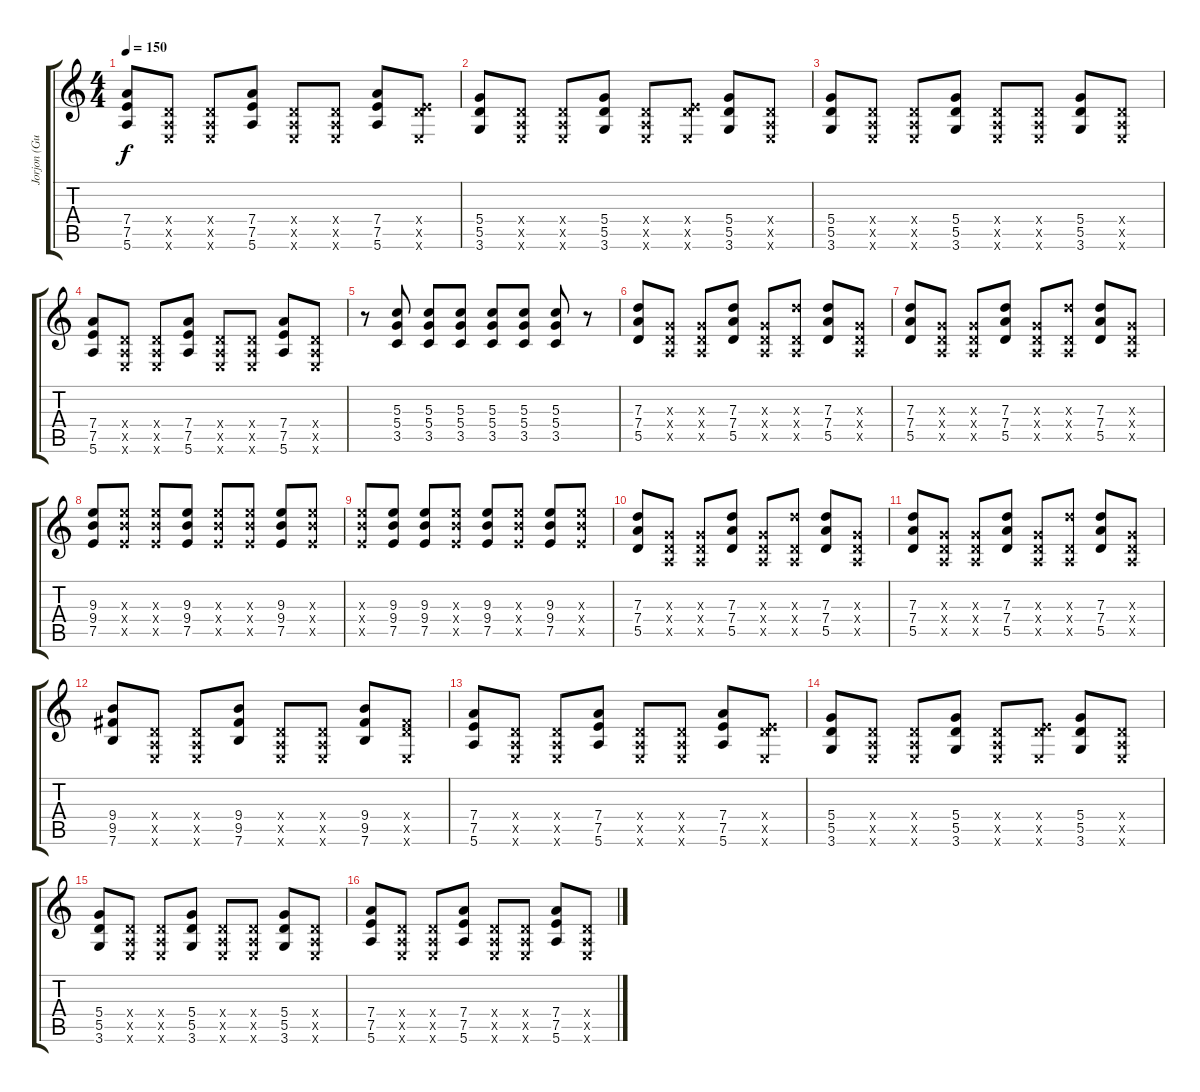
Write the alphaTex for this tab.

\track ("Jorjon (Guitar 1)" "Jorjon (Gu") {instrument distortionguitar}
\staff {score tabs}
\tuning (E4 B3 G3 D3 A2 E2) {hide}
\ts (4 4)
\tempo 150
\clef g2
\ks c
(7.4 7.5 5.6).8{dy f} (0.4{x} 0.5{x} 0.6{x}).8 (0.4{x} 0.5{x} 0.6{x}).8 (7.4 7.5 5.6).8 (0.4{x} 0.5{x} 0.6{x}).8 (0.4{x} 0.5{x} 0.6{x}).8 (7.4 7.5 5.6).8 (0.4{x} 7.5{x} 0.6{x}).8 |
(5.4 5.5 3.6).8 (0.4{x} 0.5{x} 0.6{x}).8 (0.4{x} 0.5{x} 0.6{x}).8 (5.4 5.5 3.6).8 (0.4{x} 0.5{x} 0.6{x}).8 (0.4{x} 7.5{x} 0.6{x}).8 (5.4 5.5 3.6).8 (0.4{x} 0.5{x} 0.6{x}).8 |
(5.4 5.5 3.6).8 (0.4{x} 0.5{x} 0.6{x}).8 (0.4{x} 0.5{x} 0.6{x}).8 (5.4 5.5 3.6).8 (0.4{x} 0.5{x} 0.6{x}).8 (0.4{x} 0.5{x} 0.6{x}).8 (5.4 5.5 3.6).8 (0.4{x} 0.5{x} 0.6{x}).8 |
(7.4 7.5 5.6).8 (0.4{x} 0.5{x} 0.6{x}).8 (0.4{x} 0.5{x} 0.6{x}).8 (7.4 7.5 5.6).8 (0.4{x} 0.5{x} 0.6{x}).8 (0.4{x} 0.5{x} 0.6{x}).8 (7.4 7.5 5.6).8 (0.4{x} 0.5{x} 0.6{x}).8 |
r.8 (5.3 5.4 3.5).8 (5.3 5.4 3.5).8 (5.3 5.4 3.5).8 (5.3 5.4 3.5).8 (5.3 5.4 3.5).8 (5.3 5.4 3.5).8 r.8 |
(7.3 7.4 5.5).8 (0.3{x} 0.4{x} 0.5{x}).8 (0.3{x} 0.4{x} 0.5{x}).8 (7.3 7.4 5.5).8 (0.3{x} 0.4{x} 0.5{x}).8 (7.3{x} 0.4{x} 0.5{x}).8 (7.3 7.4 5.5).8 (0.3{x} 0.4{x} 0.5{x}).8 |
(7.3 7.4 5.5).8 (0.3{x} 0.4{x} 0.5{x}).8 (0.3{x} 0.4{x} 0.5{x}).8 (7.3 7.4 5.5).8 (0.3{x} 0.4{x} 0.5{x}).8 (7.3{x} 0.4{x} 0.5{x}).8 (7.3 7.4 5.5).8 (0.3{x} 0.4{x} 0.5{x}).8 |
(9.3 9.4 7.5).8 (9.3{x} 9.4{x} 7.5{x}).8 (9.3{x} 9.4{x} 7.5{x}).8 (9.3 9.4 7.5).8 (9.3{x} 9.4{x} 7.5{x}).8 (9.3{x} 9.4{x} 7.5{x}).8 (9.3 9.4 7.5).8 (9.3{x} 9.4{x} 7.5{x}).8 |
(9.3{x} 9.4{x} 7.5{x}).8 (9.3 9.4 7.5).8 (9.3 9.4 7.5).8 (9.3{x} 9.4{x} 7.5{x}).8 (9.3 9.4 7.5).8 (9.3{x} 9.4{x} 7.5{x}).8 (9.3 9.4 7.5).8 (9.3{x} 9.4{x} 7.5{x}).8 |
(7.3 7.4 5.5).8 (0.3{x} 0.4{x} 0.5{x}).8 (0.3{x} 0.4{x} 0.5{x}).8 (7.3 7.4 5.5).8 (0.3{x} 0.4{x} 0.5{x}).8 (7.3{x} 0.4{x} 0.5{x}).8 (7.3 7.4 5.5).8 (0.3{x} 0.4{x} 0.5{x}).8 |
(7.3 7.4 5.5).8 (0.3{x} 0.4{x} 0.5{x}).8 (0.3{x} 0.4{x} 0.5{x}).8 (7.3 7.4 5.5).8 (0.3{x} 0.4{x} 0.5{x}).8 (7.3{x} 0.4{x} 0.5{x}).8 (7.3 7.4 5.5).8 (0.3{x} 0.4{x} 0.5{x}).8 |
(9.4 9.5 7.6).8 (0.4{x} 0.5{x} 0.6{x}).8 (0.4{x} 0.5{x} 0.6{x}).8 (9.4 9.5 7.6).8 (0.4{x} 0.5{x} 0.6{x}).8 (0.4{x} 0.5{x} 0.6{x}).8 (9.4 9.5 7.6).8 (0.4{x} 9.5{x} 0.6{x}).8 |
(7.4 7.5 5.6).8 (0.4{x} 0.5{x} 0.6{x}).8 (0.4{x} 0.5{x} 0.6{x}).8 (7.4 7.5 5.6).8 (0.4{x} 0.5{x} 0.6{x}).8 (0.4{x} 0.5{x} 0.6{x}).8 (7.4 7.5 5.6).8 (0.4{x} 7.5{x} 0.6{x}).8 |
(5.4 5.5 3.6).8 (0.4{x} 0.5{x} 0.6{x}).8 (0.4{x} 0.5{x} 0.6{x}).8 (5.4 5.5 3.6).8 (0.4{x} 0.5{x} 0.6{x}).8 (0.4{x} 7.5{x} 0.6{x}).8 (5.4 5.5 3.6).8 (0.4{x} 0.5{x} 0.6{x}).8 |
(5.4 5.5 3.6).8 (0.4{x} 0.5{x} 0.6{x}).8 (0.4{x} 0.5{x} 0.6{x}).8 (5.4 5.5 3.6).8 (0.4{x} 0.5{x} 0.6{x}).8 (0.4{x} 0.5{x} 0.6{x}).8 (5.4 5.5 3.6).8 (0.4{x} 0.5{x} 0.6{x}).8 |
(7.4 7.5 5.6).8 (0.4{x} 0.5{x} 0.6{x}).8 (0.4{x} 0.5{x} 0.6{x}).8 (7.4 7.5 5.6).8 (0.4{x} 0.5{x} 0.6{x}).8 (0.4{x} 0.5{x} 0.6{x}).8 (7.4 7.5 5.6).8 (0.4{x} 0.5{x} 0.6{x}).8
